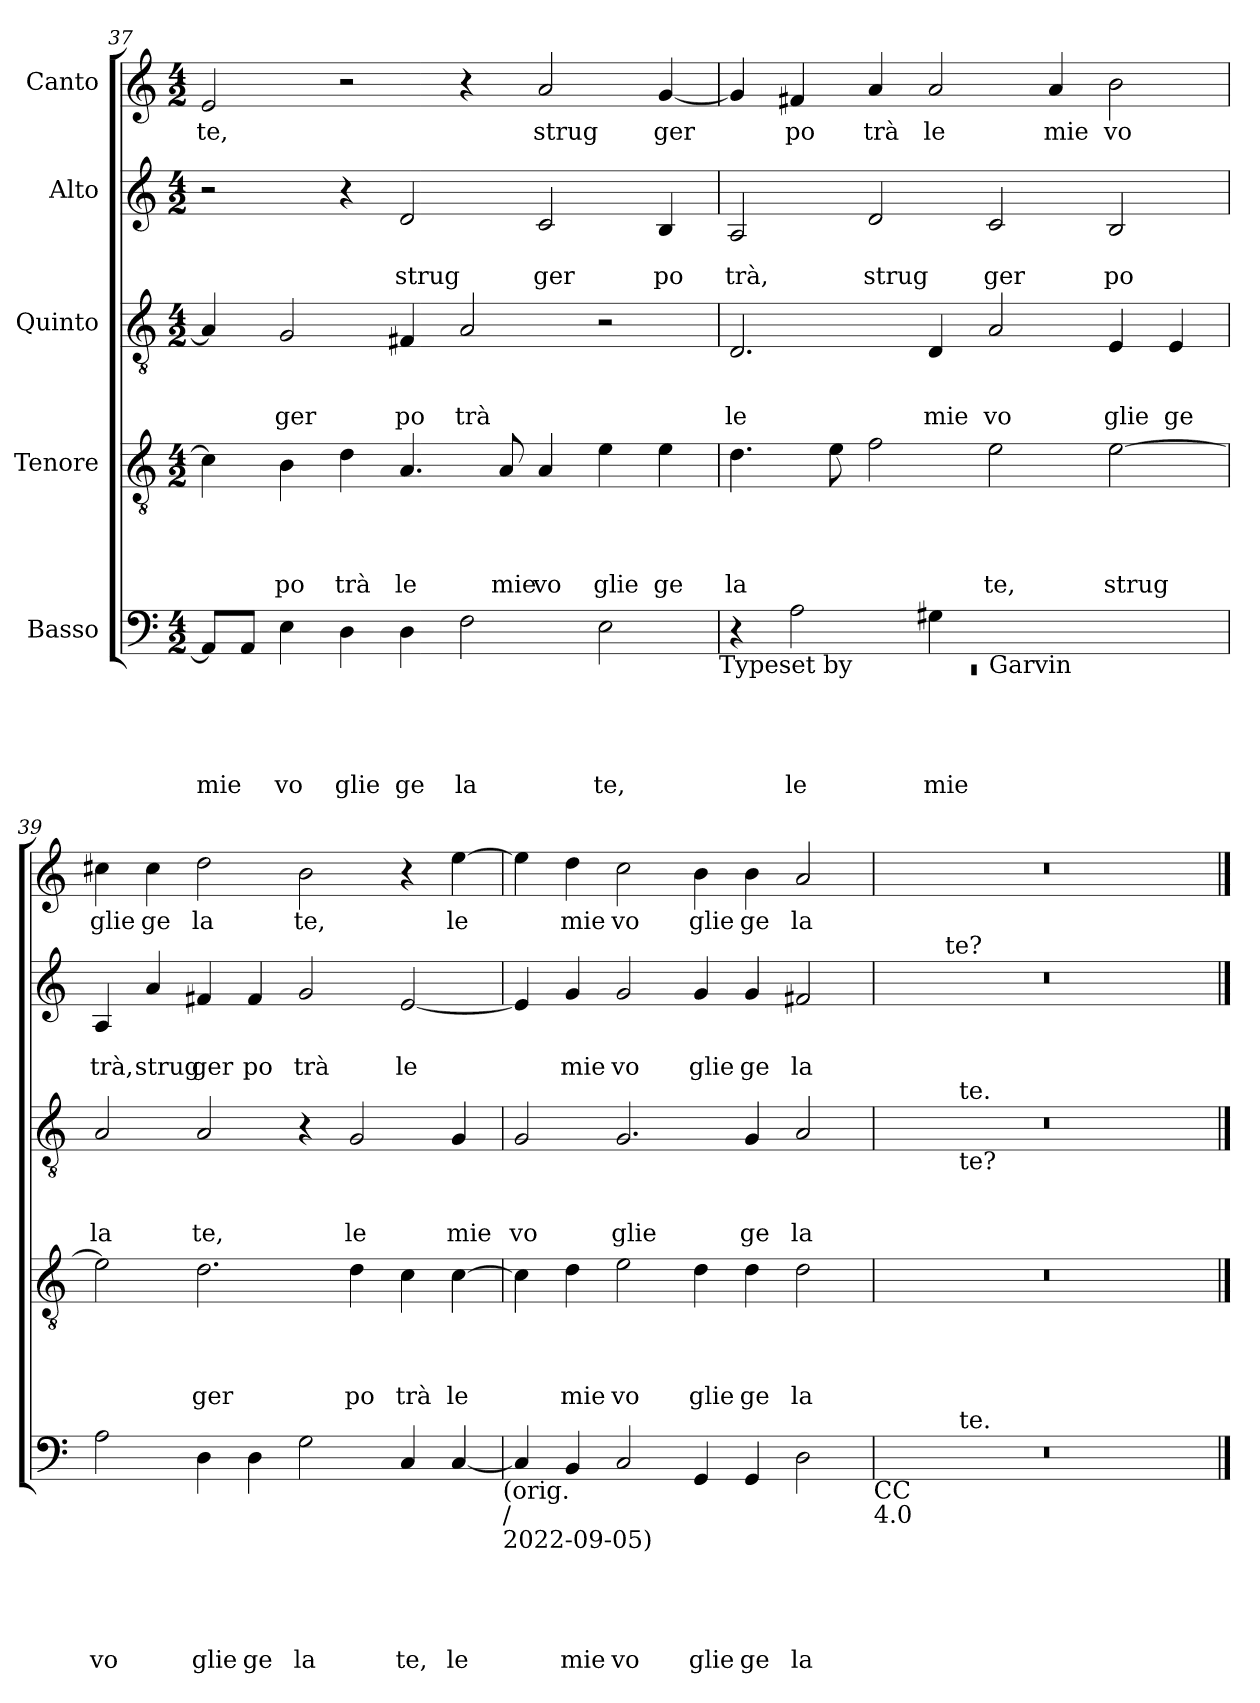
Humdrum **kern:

**kern	**text	**text	**text	**text	**text	**kern	**text	**text	**text	**text	**kern	**text	**text	**text	**kern	**text	**text	**kern	**text
*part5	*part5	*part5	*part5	*part5	*part5	*part4	*part4	*part4	*part4	*part4	*part3	*part3	*part3	*part3	*part2	*part2	*part2	*part1	*part1
*staff5	*staff5	*staff5	*staff5	*staff5	*staff5	*staff4	*staff4	*staff4	*staff4	*staff4	*staff3	*staff3	*staff3	*staff3	*staff2	*staff2	*staff2	*staff1	*staff1
*I"Basso	*	*	*	*	*	*I"Tenore	*	*	*	*	*I"Quinto	*	*	*	*I"Alto	*	*	*I"Canto	*
!!LO:LB:g=z
*clefF4	*	*	*	*	*	*clefGv2	*	*	*	*	*clefGv2	*	*	*	*clefG2	*	*	*clefG2	*
*k[]	*	*	*	*	*	*k[]	*	*	*	*	*k[]	*	*	*	*k[]	*	*	*k[]	*
*C:	*	*	*	*	*	*C:	*	*	*	*	*C:	*	*	*	*C:	*	*	*C:	*
*M4/2	*	*	*	*	*	*M4/2	*	*	*	*	*M4/2	*	*	*	*M4/2	*	*	*M4/2	*
=37	=37	=37	=37	=37	=37	=37	=37	=37	=37	=37	=37	=37	=37	=37	=37	=37	=37	=37	=37
!	!	!	!	!	!LO:LY:b	!	!	!	!	!	!	!	!	!	!	!	!	!	!LO:LY:b
8AA/L]	.	.	.	.	mie	4c\]	.	.	.	.	4A/]	.	.	.	2r	.	.	2e/	-te,
8AA/J	.	.	.	.	.	.	.	.	.	.	.	.	.	.	.	.	.	.	.
!	!	!	!	!	!LO:LY:b	!	!	!	!	!LO:LY:b	!	!	!	!LO:LY:b	!	!	!	!	!
4E\	.	.	.	.	vo	4B\	.	.	.	po	2G/	.	.	ger	.	.	.	.	.
!	!	!	!	!	!LO:LY:b	!	!	!	!	!LO:LY:b	!	!	!	!	!	!	!	!	!
4D\	.	.	.	.	glie	4d\	.	.	.	trà	.	.	.	.	4r	.	.	2r	.
!	!	!	!	!	!LO:LY:b	!	!	!	!	!LO:LY:b	!	!	!	!LO:LY:b	!	!	!LO:LY:b	!	!
4D\	.	.	.	.	ge	4.A/	.	.	.	le	4F#X/	.	.	po	2d/	.	strug	.	.
!	!	!	!	!	!LO:LY:b	!	!	!	!	!	!	!	!	!LO:LY:b	!	!	!	!	!
2F\	.	.	.	.	la	.	.	.	.	.	2A/	.	.	trà	.	.	.	4r	.
!	!	!	!	!	!	!	!	!	!	!LO:LY:b	!	!	!	!	!	!	!	!	!
.	.	.	.	.	.	8A/	.	.	.	mie	.	.	.	.	.	.	.	.	.
!	!	!	!	!	!	!	!	!	!	!LO:LY:b	!	!	!	!	!	!	!LO:LY:b	!	!LO:LY:b
.	.	.	.	.	.	4A/	.	.	.	vo	.	.	.	.	2c/	.	ger	2a/	strug
!	!	!	!	!	!LO:LY:b	!	!	!	!	!LO:LY:b	!	!	!	!	!	!	!	!	!
2E\	.	.	.	.	te,	4e\	.	.	.	glie	2r	.	.	.	.	.	.	.	.
!	!	!	!	!	!	!	!	!	!	!LO:LY:b	!	!	!	!	!	!	!LO:LY:b	!	!LO:LY:b
.	.	.	.	.	.	4e\	.	.	.	ge	.	.	.	.	4B/	.	po	[<4g/	ger
!LO:TX:b:t=Typeset by	!	!	!	!	!	!	!	!	!	!	!	!	!	!	!	!	!	!	!
=38	=38	=38	=38	=38	=38	=38	=38	=38	=38	=38	=38	=38	=38	=38	=38	=38	=38	=38	=38
*^	*	*	*	*	*	*	*	*	*	*	*	*	*	*	*	*	*	*	*
!	!LO:N:vis=1	!	!	!	!	!	!	!	!	!	!LO:LY:b	!	!	!	!LO:LY:b	!	!	!LO:LY:b	!	!
*	*^	*	*	*	*	*	*	*	*	*	*	*	*	*	*	*	*	*	*	*
0ryy	0rEE	4r	.	.	.	.	.	4.d\	.	.	.	la	2.D/	.	.	le	2A/	.	trà,	4g/]	.
!	!	!	!	!	!	!	!LO:LY:b	!	!	!	!	!	!	!	!	!	!	!	!	!	!LO:LY:b
.	.	2A\	.	.	.	.	le	.	.	.	.	.	.	.	.	.	.	.	.	4f#X/	po
.	.	.	.	.	.	.	.	8e\	.	.	.	.	.	.	.	.	.	.	.	.	.
!	!	!	!	!	!	!	!	!	!	!	!	!	!	!	!	!	!	!	!LO:LY:b	!	!LO:LY:b
.	.	.	.	.	.	.	.	2f\	.	.	.	.	.	.	.	.	2d/	.	strug	4a/	trà
!	!	!	!	!	!	!	!LO:LY:b	!	!	!	!	!	!	!	!	!LO:LY:b	!	!	!	!	!LO:LY:b
.	.	4G#X\	.	.	.	.	mie	.	.	.	.	.	4D/	.	.	mie	.	.	.	2a/	le
!	!	!LO:TX:b:t=Garvin	!	!	!	!	!	!	!	!	!	!	!	!	!	!	!	!	!	!	!
!	!	!	!	!	!	!	!	!	!	!	!	!LO:LY:b	!	!	!	!LO:LY:b	!	!	!LO:LY:b	!	!
.	.	1ryy	.	.	.	.	.	2e\	.	.	.	te,	2A/	.	.	vo	2c/	.	ger	.	.
!	!	!	!	!	!	!	!	!	!	!	!	!	!	!	!	!	!	!	!	!	!LO:LY:b
.	.	.	.	.	.	.	.	.	.	.	.	.	.	.	.	.	.	.	.	4a/	mie
!	!	!	!	!	!	!	!	!	!	!	!	!LO:LY:b	!	!	!	!LO:LY:b	!	!	!LO:LY:b	!	!LO:LY:b
.	.	.	.	.	.	.	.	[>2e\	.	.	.	strug	4E/	.	.	glie	2B/	.	po	2b\	vo
!	!	!	!	!	!	!	!	!	!	!	!	!	!	!	!	!LO:LY:b	!	!	!	!	!
.	.	.	.	.	.	.	.	.	.	.	.	.	4E/	.	.	ge	.	.	.	.	.
*v	*v	*v	*	*	*	*	*	*	*	*	*	*	*	*	*	*	*	*	*	*	*
=39	=39	=39	=39	=39	=39	=39	=39	=39	=39	=39	=39	=39	=39	=39	=39	=39	=39	=39	=39
!	!	!	!	!	!LO:LY:b	!	!	!	!	!	!	!	!	!LO:LY:b	!	!	!LO:LY:b	!	!LO:LY:b
2A\	.	.	.	.	vo	2e\]	.	.	.	.	2A/	.	.	la	4A/	.	trà,	4cc#X\	glie
!	!	!	!	!	!	!	!	!	!	!	!	!	!	!	!	!	!LO:LY:b	!	!LO:LY:b
.	.	.	.	.	.	.	.	.	.	.	.	.	.	.	4a/	.	strug	4cc#\	ge
!	!	!	!	!	!LO:LY:b	!	!	!	!	!LO:LY:b	!	!	!	!LO:LY:b	!	!	!LO:LY:b	!	!LO:LY:b
4D\	.	.	.	.	glie	2.d\	.	.	.	ger	2A/	.	.	te,	4f#X/	.	ger	2dd\	la
!	!	!	!	!	!LO:LY:b	!	!	!	!	!	!	!	!	!	!	!	!LO:LY:b	!	!
4D\	.	.	.	.	ge	.	.	.	.	.	.	.	.	.	4f#/	.	po	.	.
!	!	!	!	!	!LO:LY:b	!	!	!	!	!	!	!	!	!	!	!	!LO:LY:b	!	!LO:LY:b
2G\	.	.	.	.	la	.	.	.	.	.	4r	.	.	.	2g/	.	trà	2b\	te,
!	!	!	!	!	!	!	!	!	!	!LO:LY:b	!	!	!	!LO:LY:b	!	!	!	!	!
.	.	.	.	.	.	4d\	.	.	.	po	2G/	.	.	le	.	.	.	.	.
!	!	!	!	!	!LO:LY:b	!	!	!	!	!LO:LY:b	!	!	!	!	!	!	!LO:LY:b	!	!
4C/	.	.	.	.	te,	4c\	.	.	.	trà	.	.	.	.	[<2e/	.	le	4r	.
!	!	!	!	!	!LO:LY:b	!	!	!	!	!LO:LY:b	!	!	!	!LO:LY:b	!	!	!	!	!LO:LY:b
[<4C/	.	.	.	.	le	[>4c\	.	.	.	le	4G/	.	.	mie	.	.	.	[>4ee\	le
!LO:TX:b:t=(orig.	!	!	!	!	!	!	!	!	!	!	!	!	!	!	!	!	!	!	!
!LO:TX:b:t=/	!	!	!	!	!	!	!	!	!	!	!	!	!	!	!	!	!	!	!
!LO:TX:b:t=2022-09-05)	!	!	!	!	!	!	!	!	!	!	!	!	!	!	!	!	!	!	!
=40	=40	=40	=40	=40	=40	=40	=40	=40	=40	=40	=40	=40	=40	=40	=40	=40	=40	=40	=40
!	!	!	!	!	!	!	!	!	!	!	!	!	!	!LO:LY:b	!	!	!	!	!
4C/]	.	.	.	.	.	4c\]	.	.	.	.	2G/	.	.	vo	4e/]	.	.	4ee\]	.
!	!	!	!	!	!LO:LY:b	!	!	!	!	!LO:LY:b	!	!	!	!	!	!	!LO:LY:b	!	!LO:LY:b
4BB/	.	.	.	.	mie	4d\	.	.	.	mie	.	.	.	.	4g/	.	mie	4dd\	mie
!	!	!	!	!	!LO:LY:b	!	!	!	!	!LO:LY:b	!	!	!	!LO:LY:b	!	!	!LO:LY:b	!	!LO:LY:b
2C/	.	.	.	.	vo	2e\	.	.	.	vo	2.G/	.	.	glie	2g/	.	vo	2cc\	vo
!	!	!	!	!	!LO:LY:b	!	!	!	!	!LO:LY:b	!	!	!	!	!	!	!LO:LY:b	!	!LO:LY:b
4GG/	.	.	.	.	glie	4d\	.	.	.	glie	.	.	.	.	4g/	.	glie	4b\	glie
!	!	!	!	!	!LO:LY:b	!	!	!	!	!LO:LY:b	!	!	!	!LO:LY:b	!	!	!LO:LY:b	!	!LO:LY:b
4GG/	.	.	.	.	ge	4d\	.	.	.	ge	4G/	.	.	ge	4g/	.	ge	4b\	ge
!	!	!	!	!	!LO:LY:b	!	!	!	!	!LO:LY:b	!	!	!	!LO:LY:b	!	!	!LO:LY:b	!	!LO:LY:b
2D\	.	.	.	.	la	2d\	.	.	.	la	2A/	.	.	la	2f#X/	.	la	2a/	la
!LO:TX:b:t=CC	!	!	!	!	!	!	!	!	!	!	!	!	!	!	!	!	!	!	!
!LO:TX:b:t=4.0	!	!	!	!	!	!	!	!	!	!	!	!	!	!	!	!	!	!	!
=41	=41	=41	=41	=41	=41	=41	=41	=41	=41	=41	=41	=41	=41	=41	=41	=41	=41	=41	=41
*^	*	*	*	*	*	*	*	*	*	*	*^	*	*	*	*^	*	*	*	*
0r	4ryy	.	.	.	.	.	0r	.	.	.	.	0r	4ryy	.	.	.	0r	4ryy	.	.	0r	.
.	16ryy	.	.	.	.	.	.	.	.	.	.	.	16ryy	.	.	.	.	32ryy	.	.	.	.
!	!	!	!	!	!	!	!	!	!	!	!	!	!	!	!	!	!	!LO:TX:a:t=te?	!	!	!	!
.	.	.	.	.	.	.	.	.	.	.	.	.	.	.	.	.	.	1ryy	.	.	.	.
!	!	!	!	!	!	!	!	!	!	!	!	!	!LO:TX:b:t=te?	!	!	!	!	!	!	!	!	!
!	!	!	!	!	!	!	!	!	!	!	!	!	!LO:TX:a:t=te.	!	!	!	!	!	!	!	!	!
!	!LO:TX:a:t=te.	!	!	!	!	!	!	!	!	!	!	!	!	!	!	!	!	!	!	!	!	!
.	1ryy	.	.	.	.	.	.	.	.	.	.	.	1ryy	.	.	.	.	.	.	.	.	.
.	.	.	.	.	.	.	.	.	.	.	.	.	.	.	.	.	.	2ryy	.	.	.	.
.	2ryy	.	.	.	.	.	.	.	.	.	.	.	2ryy	.	.	.	.	.	.	.	.	.
.	.	.	.	.	.	.	.	.	.	.	.	.	.	.	.	.	.	8..ryy	.	.	.	.
.	8.ryy	.	.	.	.	.	.	.	.	.	.	.	8.ryy	.	.	.	.	.	.	.	.	.
*	*	*	*	*	*	*	*	*	*	*	*	*v	*v	*	*	*	*	*	*	*	*	*
*v	*v	*	*	*	*	*	*	*	*	*	*	*	*	*	*	*v	*v	*	*	*	*
==	==	==	==	==	==	==	==	==	==	==	==	==	==	==	==	==	==	==	==
*-	*-	*-	*-	*-	*-	*-	*-	*-	*-	*-	*-	*-	*-	*-	*-	*-	*-	*-	*-
